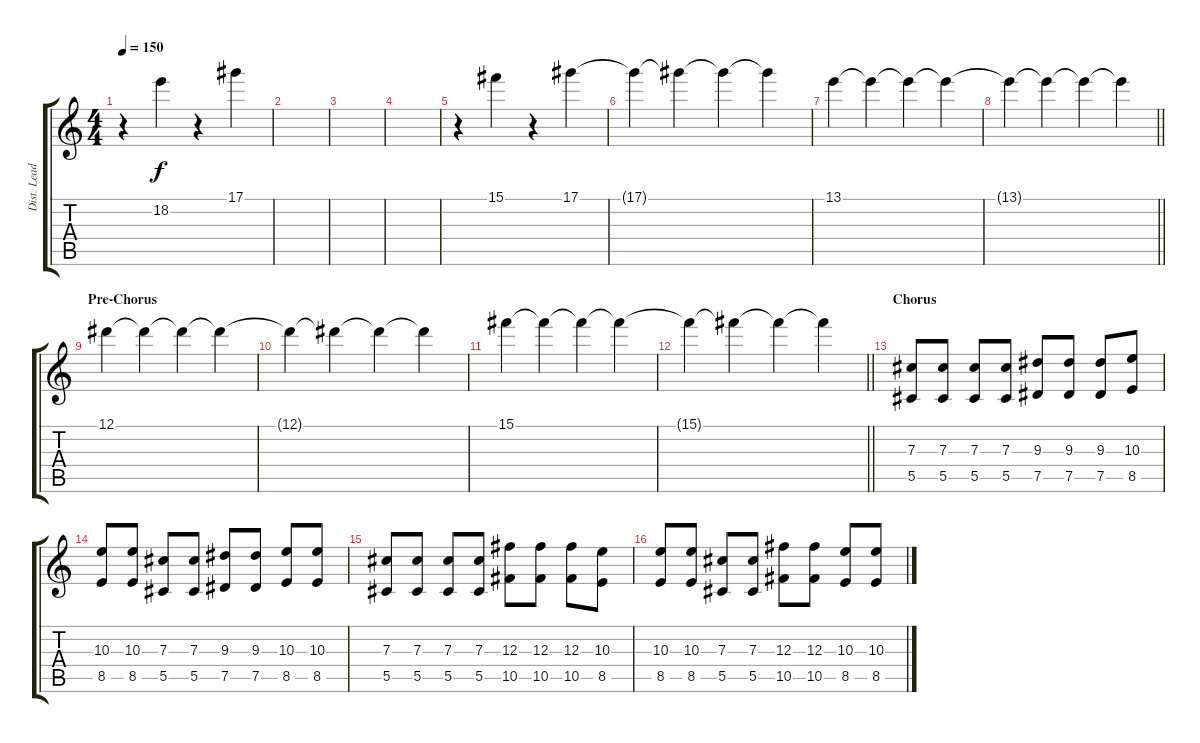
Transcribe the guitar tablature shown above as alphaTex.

\track ("Dist. Lead Guitar" "Dist. Lead") {instrument distortionguitar}
\staff {score tabs}
\tuning (Eb4 Bb3 Gb3 Db3 Ab2 Db2) {hide}
\ts (4 4)
\tempo 150
\clef g2
\ks c
r.4{dy f volume 10} 18.2.4 r.4 17.1.4 |
|
|
|
r.4 15.1.4 r.4 17.1.4 |
17.1{t}.4 17.1{t}.4 17.1{t}.4 17.1{t}.4 |
13.1.4 13.1{t}.4 13.1{t}.4 13.1{t}.4 |
\barLineRight lightlight
13.1{t}.4 13.1{t}.4 13.1{t}.4 13.1{t}.4 |
\section ("" "Pre-Chorus")
12.1.4 12.1{t}.4 12.1{t}.4 12.1{t}.4 |
12.1{t}.4 12.1{t}.4 12.1{t}.4 12.1{t}.4 |
15.1.4 15.1{t}.4 15.1{t}.4 15.1{t}.4 |
\barLineRight lightlight
15.1{t}.4 15.1{t}.4 15.1{t}.4 15.1{t}.4 |
\section ("" "Chorus")
(7.3 5.5).8{volume 13} (7.3 5.5).8 (7.3 5.5).8 (7.3 5.5).8 (9.3 7.5).8 (9.3 7.5).8 (9.3 7.5).8 (10.3 8.5).8 |
(10.3 8.5).8 (10.3 8.5).8 (7.3 5.5).8 (7.3 5.5).8 (9.3 7.5).8 (9.3 7.5).8 (10.3 8.5).8 (10.3 8.5).8 |
(7.3 5.5).8 (7.3 5.5).8 (7.3 5.5).8 (7.3 5.5).8 (12.3 10.5).8 (12.3 10.5).8 (12.3 10.5).8 (10.3 8.5).8 |
(10.3 8.5).8 (10.3 8.5).8 (7.3 5.5).8 (7.3 5.5).8 (12.3 10.5).8 (12.3 10.5).8 (10.3 8.5).8 (10.3 8.5).8
